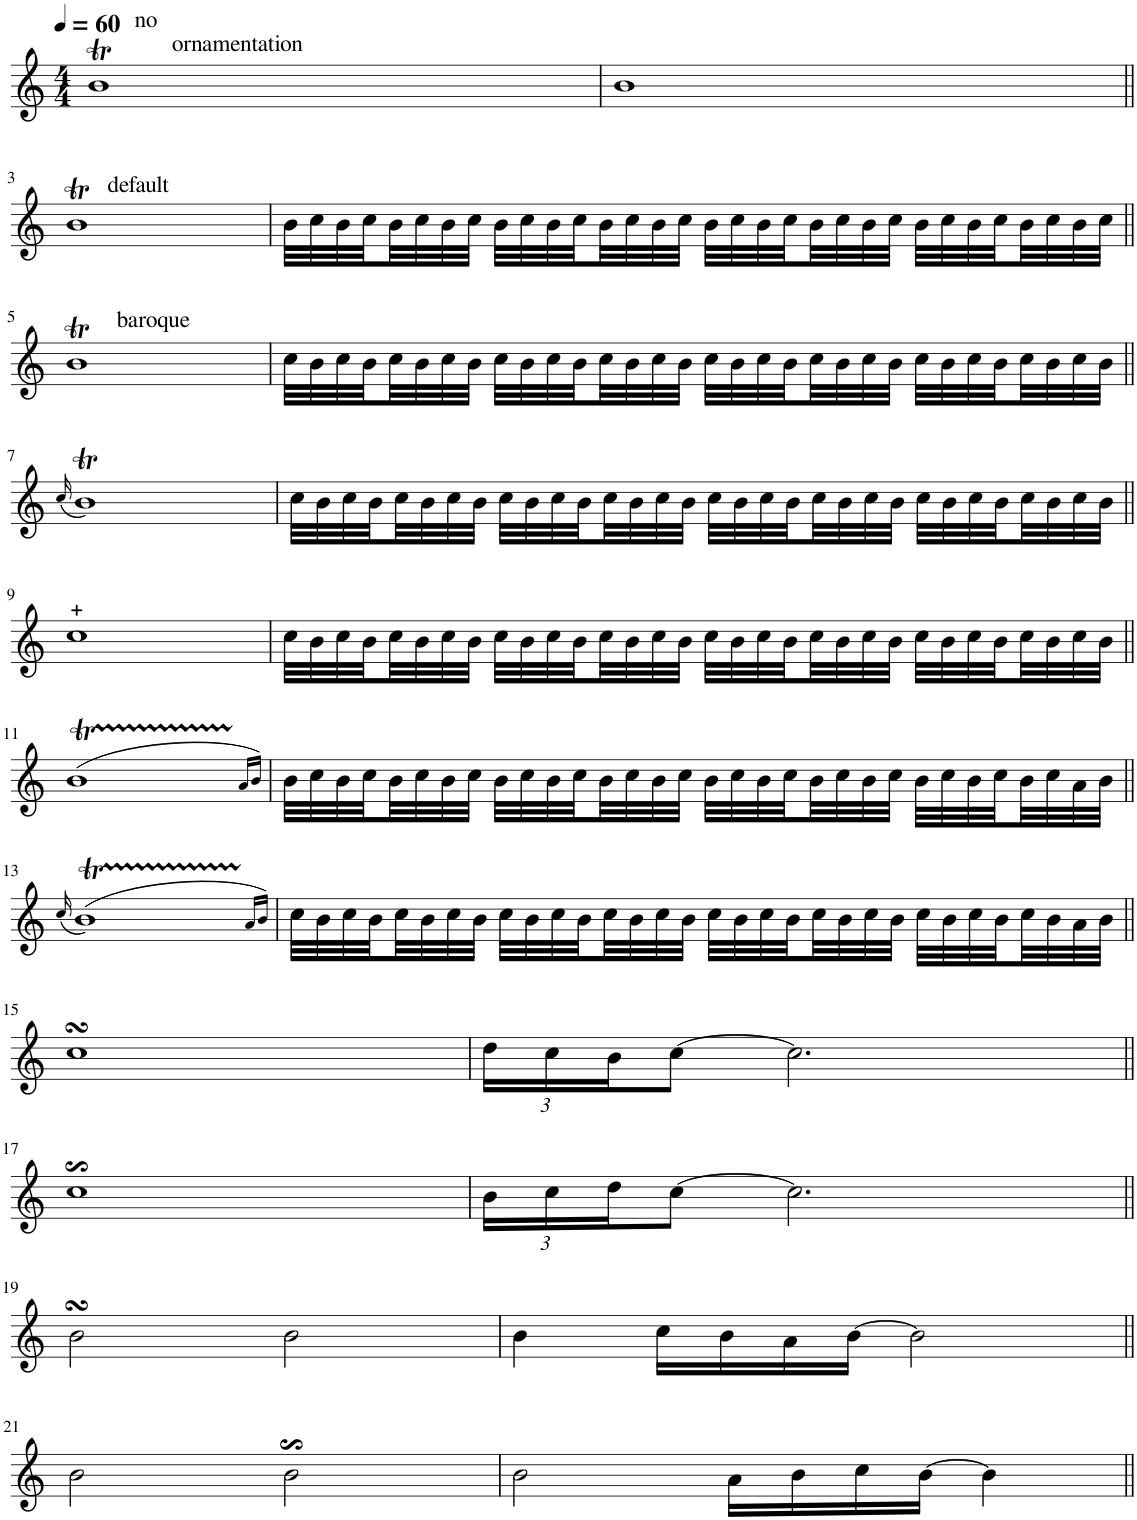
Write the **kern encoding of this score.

**kern	**text	**text
*part1	*part1	*part1
*staff1	*staff1	*staff1
*I"Piano	*	*
*I'Pno.	*	*
*clefG2	*	*
*k[]	*	*
*M4/4	*	*
*MM60	*	*
=1	=1	=1
!	!LO:LY:a	!LO:LY:a
1bt	no	ornamentation
=2	=2	=2
1b	.	.
!!LO:LB:g=z
=3||	=3||	=3||
!	!LO:LY:a	!
1bt	default	.
=4	=4	=4
32b\LLL	.	.
32cc\	.	.
32b\	.	.
32cc\	.	.
32b\	.	.
32cc\	.	.
32b\	.	.
32cc\JJJ	.	.
32b\LLL	.	.
32cc\	.	.
32b\	.	.
32cc\	.	.
32b\	.	.
32cc\	.	.
32b\	.	.
32cc\JJJ	.	.
32b\LLL	.	.
32cc\	.	.
32b\	.	.
32cc\	.	.
32b\	.	.
32cc\	.	.
32b\	.	.
32cc\JJJ	.	.
32b\LLL	.	.
32cc\	.	.
32b\	.	.
32cc\	.	.
32b\	.	.
32cc\	.	.
32b\	.	.
32cc\JJJ	.	.
!!LO:LB:g=z
=5||	=5||	=5||
!	!LO:LY:a	!
1bt	baroque	.
=6	=6	=6
32cc\LLL	.	.
32b\	.	.
32cc\	.	.
32b\	.	.
32cc\	.	.
32b\	.	.
32cc\	.	.
32b\JJJ	.	.
32cc\LLL	.	.
32b\	.	.
32cc\	.	.
32b\	.	.
32cc\	.	.
32b\	.	.
32cc\	.	.
32b\JJJ	.	.
32cc\LLL	.	.
32b\	.	.
32cc\	.	.
32b\	.	.
32cc\	.	.
32b\	.	.
32cc\	.	.
32b\JJJ	.	.
32cc\LLL	.	.
32b\	.	.
32cc\	.	.
32b\	.	.
32cc\	.	.
32b\	.	.
32cc\	.	.
32b\JJJ	.	.
!!LO:LB:g=z
=7||	=7||	=7||
(16qcc/	.	.
1bt)	.	.
=8	=8	=8
32cc\LLL	.	.
32b\	.	.
32cc\	.	.
32b\	.	.
32cc\	.	.
32b\	.	.
32cc\	.	.
32b\JJJ	.	.
32cc\LLL	.	.
32b\	.	.
32cc\	.	.
32b\	.	.
32cc\	.	.
32b\	.	.
32cc\	.	.
32b\JJJ	.	.
32cc\LLL	.	.
32b\	.	.
32cc\	.	.
32b\	.	.
32cc\	.	.
32b\	.	.
32cc\	.	.
32b\JJJ	.	.
32cc\LLL	.	.
32b\	.	.
32cc\	.	.
32b\	.	.
32cc\	.	.
32b\	.	.
32cc\	.	.
32b\JJJ	.	.
!!LO:LB:g=z
=9||	=9||	=9||
1cc	.	.
=10	=10	=10
32cc\LLL	.	.
32b\	.	.
32cc\	.	.
32b\	.	.
32cc\	.	.
32b\	.	.
32cc\	.	.
32b\JJJ	.	.
32cc\LLL	.	.
32b\	.	.
32cc\	.	.
32b\	.	.
32cc\	.	.
32b\	.	.
32cc\	.	.
32b\JJJ	.	.
32cc\LLL	.	.
32b\	.	.
32cc\	.	.
32b\	.	.
32cc\	.	.
32b\	.	.
32cc\	.	.
32b\JJJ	.	.
32cc\LLL	.	.
32b\	.	.
32cc\	.	.
32b\	.	.
32cc\	.	.
32b\	.	.
32cc\	.	.
32b\JJJ	.	.
!!LO:LB:g=z
=11||	=11||	=11||
(1bt	.	.
16qa/LL	.	.
16qb/JJ)	.	.
=12	=12	=12
32b\LLL	.	.
32cc\	.	.
32b\	.	.
32cc\	.	.
32b\	.	.
32cc\	.	.
32b\	.	.
32cc\JJJ	.	.
32b\LLL	.	.
32cc\	.	.
32b\	.	.
32cc\	.	.
32b\	.	.
32cc\	.	.
32b\	.	.
32cc\JJJ	.	.
32b\LLL	.	.
32cc\	.	.
32b\	.	.
32cc\	.	.
32b\	.	.
32cc\	.	.
32b\	.	.
32cc\JJJ	.	.
32b\LLL	.	.
32cc\	.	.
32b\	.	.
32cc\	.	.
32b\	.	.
32cc\	.	.
32a\	.	.
32b\JJJ	.	.
!!LO:LB:g=z
=13||	=13||	=13||
(16qcc/	.	.
(1bt)	.	.
16qa/LL	.	.
16qb/JJ)	.	.
=14	=14	=14
32cc\LLL	.	.
32b\	.	.
32cc\	.	.
32b\	.	.
32cc\	.	.
32b\	.	.
32cc\	.	.
32b\JJJ	.	.
32cc\LLL	.	.
32b\	.	.
32cc\	.	.
32b\	.	.
32cc\	.	.
32b\	.	.
32cc\	.	.
32b\JJJ	.	.
32cc\LLL	.	.
32b\	.	.
32cc\	.	.
32b\	.	.
32cc\	.	.
32b\	.	.
32cc\	.	.
32b\JJJ	.	.
32cc\LLL	.	.
32b\	.	.
32cc\	.	.
32b\	.	.
32cc\	.	.
32b\	.	.
32a\	.	.
32b\JJJ	.	.
!!LO:LB:g=z
=15||	=15||	=15||
1ccsSSs	.	.
=16	=16	=16
*Xbrackettup	*	*
24dd\LL	.	.
24cc\	.	.
24b\J	.	.
[8cc\J	.	.
2.cc\]	.	.
!!LO:LB:g=z
=17||	=17||	=17||
1ccs$Ss	.	.
=18	=18	=18
24b\LL	.	.
24cc\	.	.
24dd\J	.	.
[8cc\J	.	.
2.cc\]	.	.
!!LO:LB:g=z
=19||	=19||	=19||
2bsSsS\	.	.
2b\	.	.
=20	=20	=20
4b\	.	.
16cc\LL	.	.
16b\	.	.
16a\	.	.
[16b\JJ	.	.
2b\]	.	.
!!LO:LB:g=z
=21||	=21||	=21||
2b\	.	.
2bs$sS\	.	.
=22	=22	=22
2b\	.	.
16a\LL	.	.
16b\	.	.
16cc\	.	.
[16b\JJ	.	.
4b\]	.	.
=||	=||	=||
*-	*-	*-
